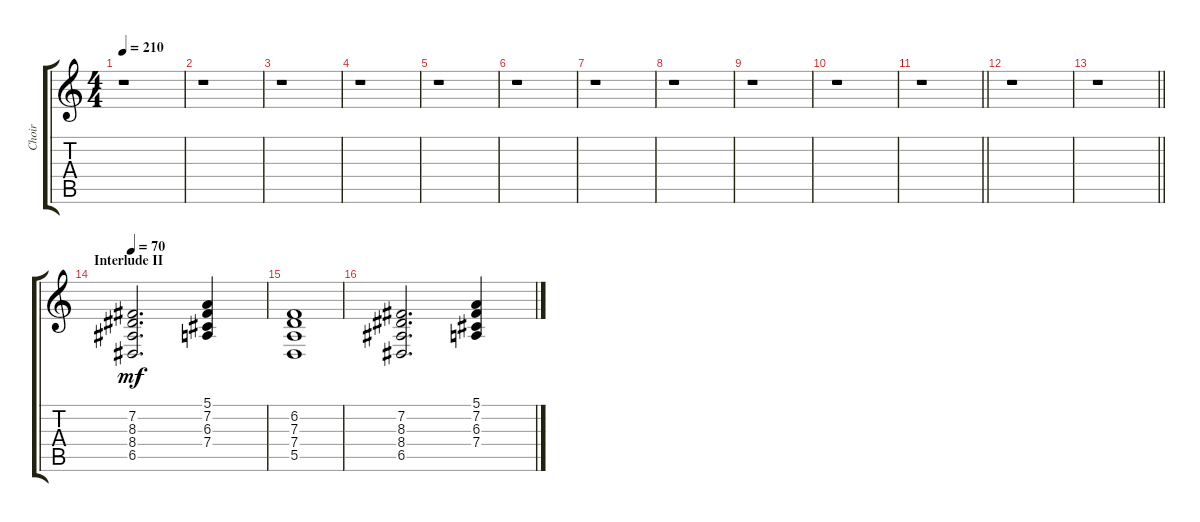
\track ("Choir" "Choir") {instrument choiraahs}
\staff {score tabs}
\tuning (E4 B3 G3 D3 A2 E2) {hide}
\ts (4 4)
\tempo 210
\clef g2
\ks c
r.1{dy mf} |
r.1 |
r.1 |
r.1 |
r.1 |
r.1 |
r.1 |
r.1 |
r.1 |
r.1 |
\barLineRight lightlight
r.1 |
r.1 |
\barLineRight lightlight
r.1 |
\section ("" "Interlude II")
\tempo 70
(7.2 8.3 8.4 6.5).2{d volume 12 balance 11} (5.1 7.2 6.3 7.4).4 |
(6.2 7.3 7.4 5.5).1 |
(7.2 8.3 8.4 6.5).2{d} (5.1 7.2 6.3 7.4).4
